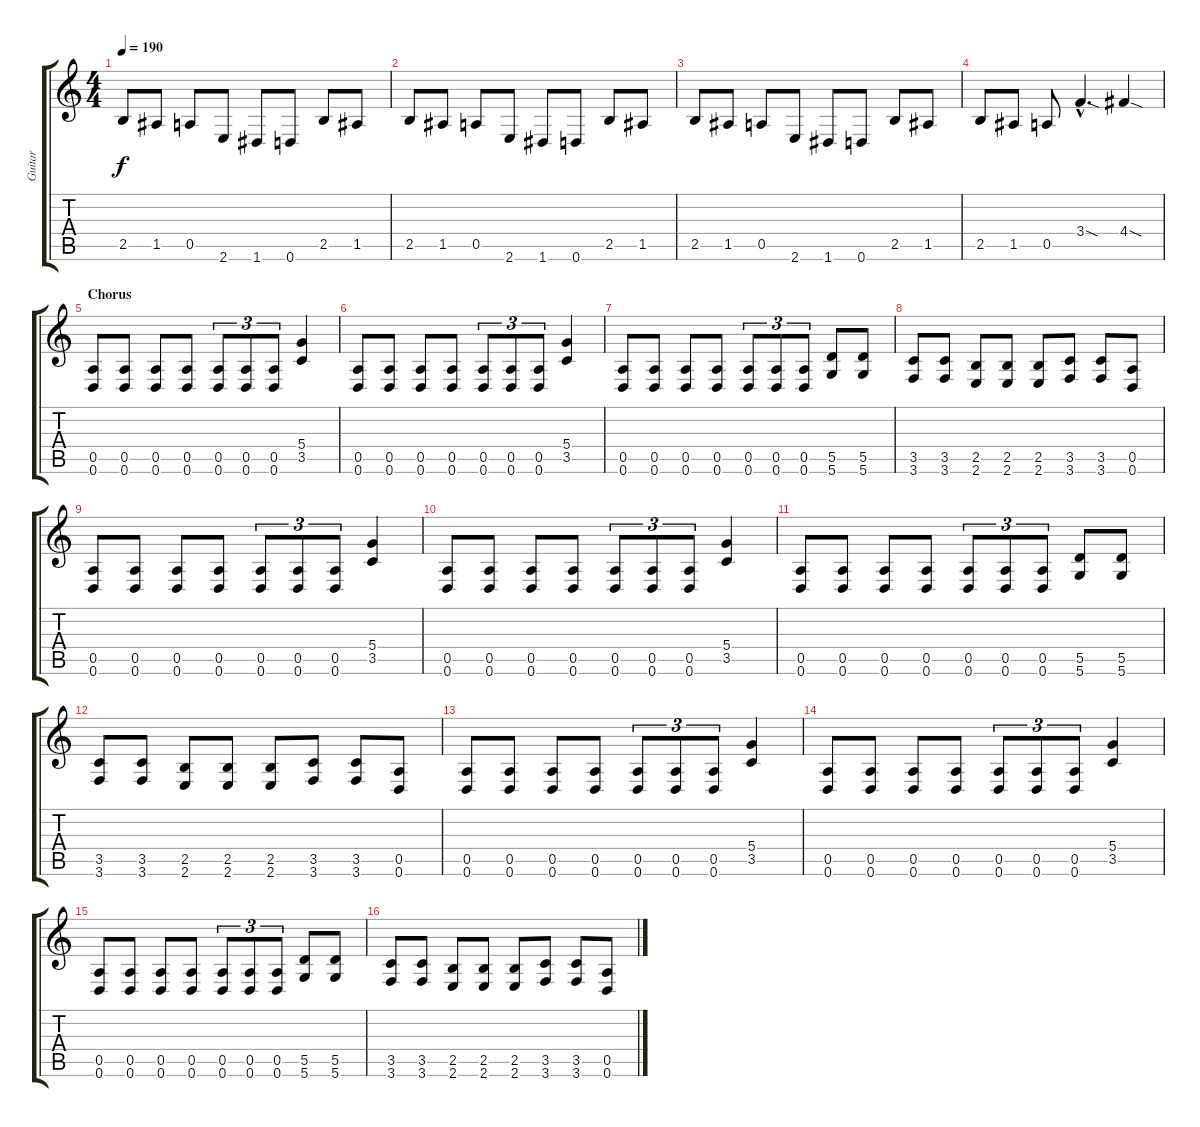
\track ("Guitar" "Guitar") {instrument distortionguitar}
\staff {score tabs}
\tuning (E4 B3 G3 D3 A2 D2) {hide}
\ts (4 4)
\tempo 190
\clef g2
\ks c
2.5.8{dy f} 1.5.8 0.5.8 2.6.8 1.6.8 0.6.8 2.5.8 1.5.8 |
2.5.8 1.5.8 0.5.8 2.6.8 1.6.8 0.6.8 2.5.8 1.5.8 |
2.5.8 1.5.8 0.5.8 2.6.8 1.6.8 0.6.8 2.5.8 1.5.8 |
2.5.8 1.5.8 0.5.8 3.4{sod hac}.4{d} 4.4{sod}.4 |
\section ("" "Chorus")
(0.5 0.6).8 (0.5 0.6).8 (0.5 0.6).8 (0.5 0.6).8 (0.5 0.6).8{tu (3 2)} (0.5 0.6).8{tu (3 2)} (0.5 0.6).8{tu (3 2)} (5.4 3.5).4 |
(0.5 0.6).8 (0.5 0.6).8 (0.5 0.6).8 (0.5 0.6).8 (0.5 0.6).8{tu (3 2)} (0.5 0.6).8{tu (3 2)} (0.5 0.6).8{tu (3 2)} (5.4 3.5).4 |
(0.5 0.6).8 (0.5 0.6).8 (0.5 0.6).8 (0.5 0.6).8 (0.5 0.6).8{tu (3 2)} (0.5 0.6).8{tu (3 2)} (0.5 0.6).8{tu (3 2)} (5.5 5.6).8 (5.5 5.6).8 |
(3.5 3.6).8 (3.5 3.6).8 (2.5 2.6).8 (2.5 2.6).8 (2.5 2.6).8 (3.5 3.6).8 (3.5 3.6).8 (0.5 0.6).8 |
(0.5 0.6).8 (0.5 0.6).8 (0.5 0.6).8 (0.5 0.6).8 (0.5 0.6).8{tu (3 2)} (0.5 0.6).8{tu (3 2)} (0.5 0.6).8{tu (3 2)} (5.4 3.5).4 |
(0.5 0.6).8 (0.5 0.6).8 (0.5 0.6).8 (0.5 0.6).8 (0.5 0.6).8{tu (3 2)} (0.5 0.6).8{tu (3 2)} (0.5 0.6).8{tu (3 2)} (5.4 3.5).4 |
(0.5 0.6).8 (0.5 0.6).8 (0.5 0.6).8 (0.5 0.6).8 (0.5 0.6).8{tu (3 2)} (0.5 0.6).8{tu (3 2)} (0.5 0.6).8{tu (3 2)} (5.5 5.6).8 (5.5 5.6).8 |
(3.5 3.6).8 (3.5 3.6).8 (2.5 2.6).8 (2.5 2.6).8 (2.5 2.6).8 (3.5 3.6).8 (3.5 3.6).8 (0.5 0.6).8 |
(0.5 0.6).8 (0.5 0.6).8 (0.5 0.6).8 (0.5 0.6).8 (0.5 0.6).8{tu (3 2)} (0.5 0.6).8{tu (3 2)} (0.5 0.6).8{tu (3 2)} (5.4 3.5).4 |
(0.5 0.6).8 (0.5 0.6).8 (0.5 0.6).8 (0.5 0.6).8 (0.5 0.6).8{tu (3 2)} (0.5 0.6).8{tu (3 2)} (0.5 0.6).8{tu (3 2)} (5.4 3.5).4 |
(0.5 0.6).8 (0.5 0.6).8 (0.5 0.6).8 (0.5 0.6).8 (0.5 0.6).8{tu (3 2)} (0.5 0.6).8{tu (3 2)} (0.5 0.6).8{tu (3 2)} (5.5 5.6).8 (5.5 5.6).8 |
(3.5 3.6).8 (3.5 3.6).8 (2.5 2.6).8 (2.5 2.6).8 (2.5 2.6).8 (3.5 3.6).8 (3.5 3.6).8 (0.5 0.6).8
